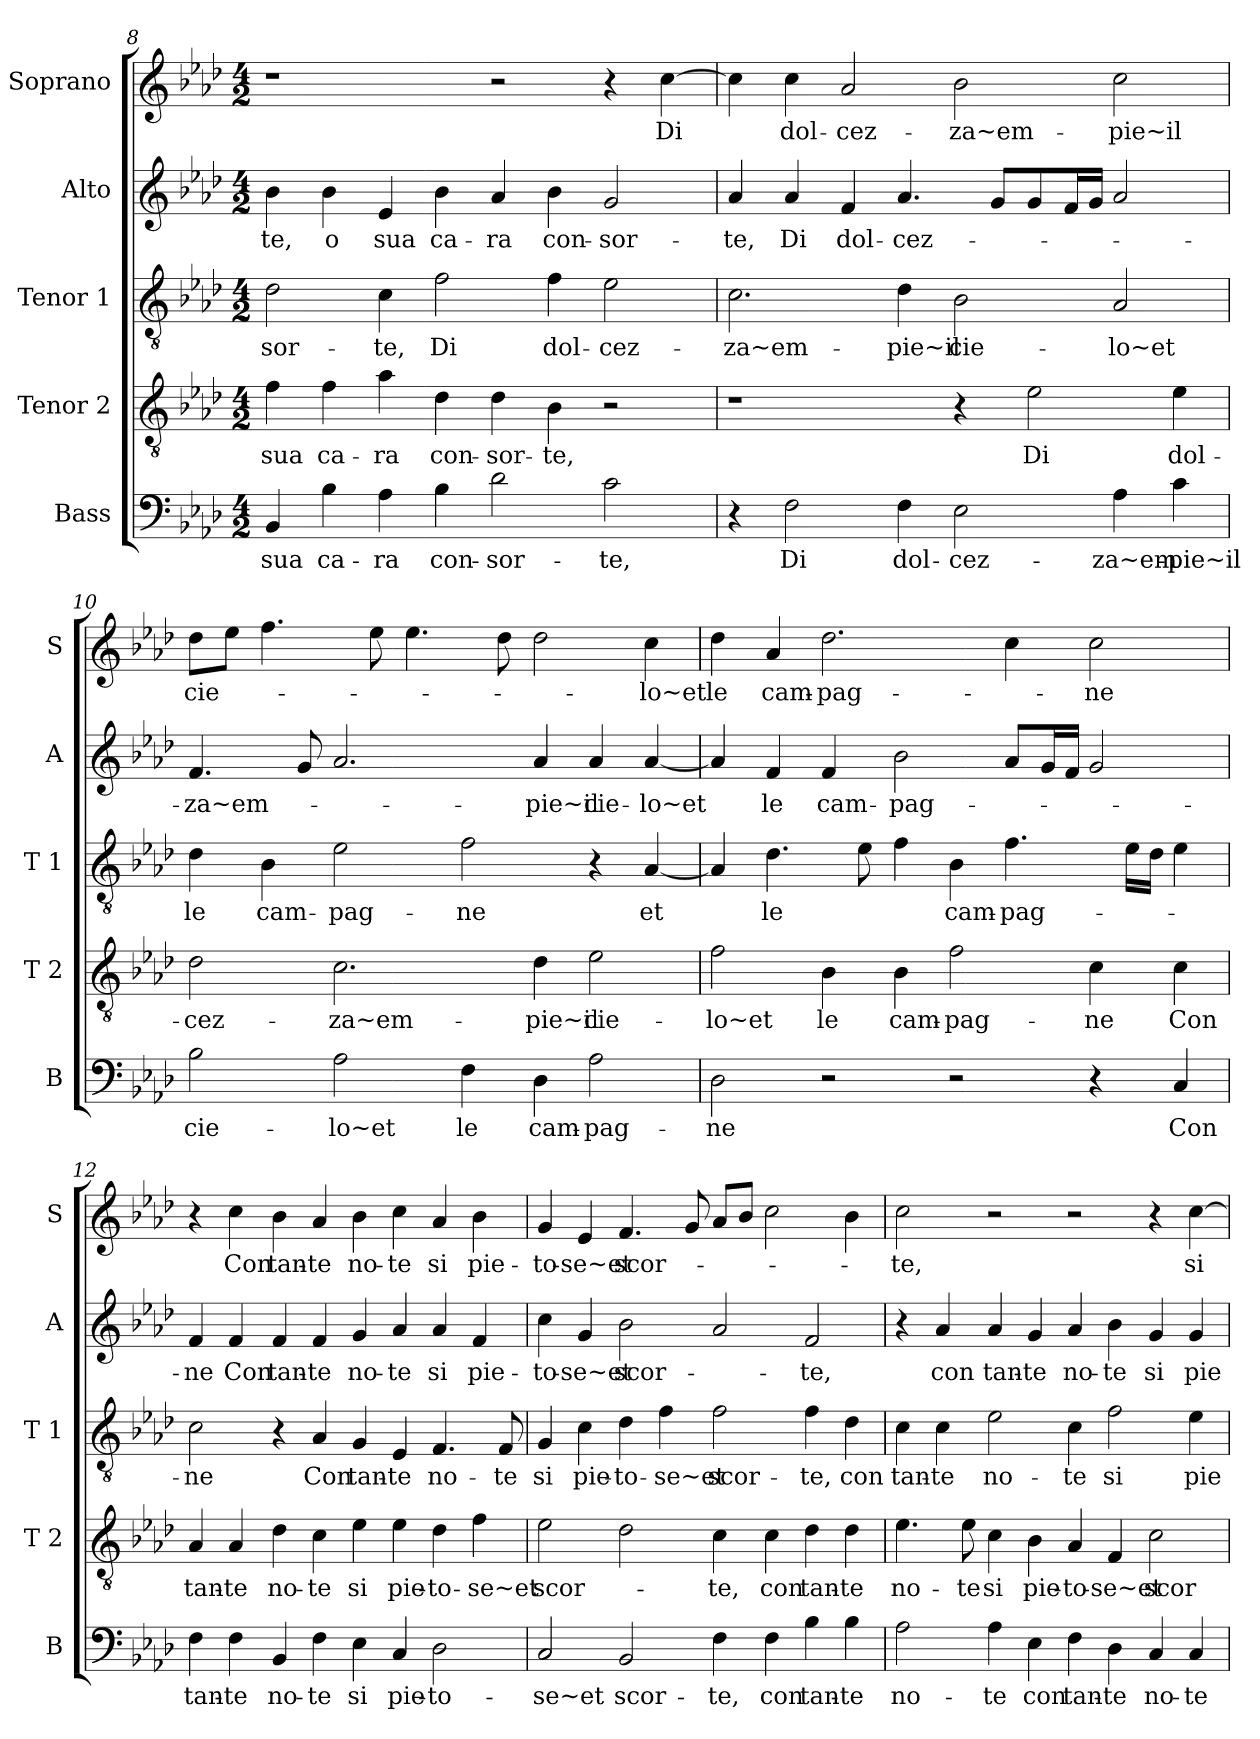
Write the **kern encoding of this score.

**kern	**text	**kern	**text	**kern	**text	**kern	**text	**kern	**text
*part5	*part5	*part4	*part4	*part3	*part3	*part2	*part2	*part1	*part1
*staff5	*staff5	*staff4	*staff4	*staff3	*staff3	*staff2	*staff2	*staff1	*staff1
*I"Bass	*	*I"Tenor 2	*	*I"Tenor 1	*	*I"Alto	*	*I"Soprano	*
*I'B	*	*I'T 2	*	*I'T 1	*	*I'A	*	*I'S	*
*clefF4	*	*clefGv2	*	*clefGv2	*	*clefG2	*	*clefG2	*
*k[b-e-a-d-]	*	*k[b-e-a-d-]	*	*k[b-e-a-d-]	*	*k[b-e-a-d-]	*	*k[b-e-a-d-]	*
*A-:	*	*A-:	*	*A-:	*	*A-:	*	*A-:	*
*M4/2	*	*M4/2	*	*M4/2	*	*M4/2	*	*M4/2	*
=8	=8	=8	=8	=8	=8	=8	=8	=8	=8
!	!LO:LY:b	!	!LO:LY:b	!	!LO:LY:b	!	!LO:LY:b	!	!
4BB-/	sua	4f\	sua	2d-\	-sor-	4b-\	-te,	1r	.
!	!LO:LY:b	!	!LO:LY:b	!	!	!	!LO:LY:b	!	!
4B-\	ca-	4f\	ca-	.	.	4b-\	o	.	.
!	!LO:LY:b	!	!LO:LY:b	!	!LO:LY:b	!	!LO:LY:b	!	!
4A-\	-ra	4a-\	-ra	4c\	-te,	4e-/	sua	.	.
!	!LO:LY:b	!	!LO:LY:b	!	!LO:LY:b	!	!LO:LY:b	!	!
4B-\	con-	4d-\	con-	2f\	Di	4b-\	ca-	.	.
!	!LO:LY:b	!	!LO:LY:b	!	!	!	!LO:LY:b	!	!
2d-\	-sor-	4d-\	-sor-	.	.	4a-/	-ra	2r	.
!	!	!	!LO:LY:b	!	!LO:LY:b	!	!LO:LY:b	!	!
.	.	4B-\	-te,	4f\	dol-	4b-\	con-	.	.
!	!LO:LY:b	!	!	!	!LO:LY:b	!	!LO:LY:b	!	!
2c\	-te,	2r	.	2e-\	-cez-	2g/	-sor-	4r	.
!	!	!	!	!	!	!	!	!	!LO:LY:b
.	.	.	.	.	.	.	.	[4cc\	Di
!!LO:PB:g=z
=9	=9	=9	=9	=9	=9	=9	=9	=9	=9
!	!	!	!	!	!LO:LY:b	!	!LO:LY:b	!	!
4r	.	1r	.	2.c\	-za~em-	4a-/	-te,	4cc\]	.
!	!LO:LY:b	!	!	!	!	!	!LO:LY:b	!	!LO:LY:b
2F\	Di	.	.	.	.	4a-/	Di	4cc\	dol-
!	!	!	!	!	!	!	!LO:LY:b	!	!LO:LY:b
.	.	.	.	.	.	4f/	dol-	2a-/	-cez-
!	!LO:LY:b	!	!	!	!LO:LY:b	!	!LO:LY:b	!	!
4F\	dol-	.	.	4d-\	-pie~il	4.a-/	-cez-	.	.
!	!LO:LY:b	!	!	!	!LO:LY:b	!	!	!	!LO:LY:b
2E-\	-cez-	4r	.	2B-\	cie-	.	.	2b-\	-za~em-
.	.	.	.	.	.	8g/L	.	.	.
!	!	!	!LO:LY:b	!	!	!	!	!	!
.	.	2e-\	Di	.	.	8g/	.	.	.
.	.	.	.	.	.	16f/L	.	.	.
.	.	.	.	.	.	16g/JJ	.	.	.
!	!LO:LY:b	!	!	!	!LO:LY:b	!	!	!	!LO:LY:b
4A-\	-za~em-	.	.	2A-/	-lo~et	2a-/	.	2cc\	-pie~il
!	!LO:LY:b	!	!LO:LY:b	!	!	!	!	!	!
4c\	-pie~il	4e-\	dol-	.	.	.	.	.	.
=10	=10	=10	=10	=10	=10	=10	=10	=10	=10
!	!LO:LY:b	!	!LO:LY:b	!	!LO:LY:b	!	!LO:LY:b	!	!LO:LY:b
2B-\	cie-	2d-\	-cez-	4d-\	le	4.f/	-za~em-	8dd-\L	cie-
.	.	.	.	.	.	.	.	8ee-\J	.
!	!	!	!	!	!LO:LY:b	!	!	!	!
.	.	.	.	4B-\	cam-	.	.	4.ff\	.
.	.	.	.	.	.	8g/	.	.	.
!	!LO:LY:b	!	!LO:LY:b	!	!LO:LY:b	!	!	!	!
2A-\	-lo~et	2.c\	-za~em-	2e-\	-pag-	2.a-/	.	.	.
.	.	.	.	.	.	.	.	8ee-\	.
.	.	.	.	.	.	.	.	4.ee-\	.
!	!LO:LY:b	!	!	!	!LO:LY:b	!	!	!	!
4F\	le	.	.	2f\	-ne	.	.	.	.
.	.	.	.	.	.	.	.	8dd-\	.
!	!LO:LY:b	!	!LO:LY:b	!	!	!	!LO:LY:b	!	!
4D-\	cam-	4d-\	-pie~il	.	.	4a-/	-pie~il	2dd-\	.
!	!LO:LY:b	!	!LO:LY:b	!	!	!	!LO:LY:b	!	!
2A-\	-pag-	2e-\	cie-	4r	.	4a-/	cie-	.	.
!	!	!	!	!	!LO:LY:b	!	!LO:LY:b	!	!LO:LY:b
.	.	.	.	[4A-/	et	[4a-/	-lo~et	4cc\	-lo~et
!!LO:LB:g=z
=11	=11	=11	=11	=11	=11	=11	=11	=11	=11
!	!LO:LY:b	!	!LO:LY:b	!	!	!	!	!	!LO:LY:b
2D-\	-ne	2f\	-lo~et	4A-/]	.	4a-/]	.	4dd-\	le
!	!	!	!	!	!LO:LY:b	!	!LO:LY:b	!	!LO:LY:b
.	.	.	.	4.d-\	le	4f/	le	4a-/	cam-
!	!	!	!LO:LY:b	!	!	!	!LO:LY:b	!	!LO:LY:b
2r	.	4B-\	le	.	.	4f/	cam-	2.dd-\	-pag-
.	.	.	.	8e-\	.	.	.	.	.
!	!	!	!LO:LY:b	!	!	!	!LO:LY:b	!	!
.	.	4B-\	cam-	4f\	.	2b-\	-pag-	.	.
!	!	!	!LO:LY:b	!	!LO:LY:b	!	!	!	!
2r	.	2f\	-pag-	4B-\	cam-	.	.	.	.
!	!	!	!	!	!LO:LY:b	!	!	!	!
.	.	.	.	4.f\	-pag-	8a-/L	.	4cc\	.
.	.	.	.	.	.	16g/L	.	.	.
.	.	.	.	.	.	16f/JJ	.	.	.
!	!	!	!LO:LY:b	!	!	!	!	!	!LO:LY:b
4r	.	4c\	-ne	.	.	2g/	.	2cc\	-ne
.	.	.	.	16e-\LL	.	.	.	.	.
.	.	.	.	16d-\JJ	.	.	.	.	.
!	!LO:LY:b	!	!LO:LY:b	!	!	!	!	!	!
4C/	Con	4c\	Con	4e-\	.	.	.	.	.
=12	=12	=12	=12	=12	=12	=12	=12	=12	=12
!	!LO:LY:b	!	!LO:LY:b	!	!LO:LY:b	!	!LO:LY:b	!	!
4F\	tan-	4A-/	tan-	2c\	-ne	4f/	-ne	4r	.
!	!LO:LY:b	!	!LO:LY:b	!	!	!	!LO:LY:b	!	!LO:LY:b
4F\	-te	4A-/	-te	.	.	4f/	Con	4cc\	Con
!	!LO:LY:b	!	!LO:LY:b	!	!	!	!LO:LY:b	!	!LO:LY:b
4BB-/	no-	4d-\	no-	4r	.	4f/	tan-	4b-\	tan-
!	!LO:LY:b	!	!LO:LY:b	!	!LO:LY:b	!	!LO:LY:b	!	!LO:LY:b
4F\	-te	4c\	-te	4A-/	Con	4f/	-te	4a-/	-te
!	!LO:LY:b	!	!LO:LY:b	!	!LO:LY:b	!	!LO:LY:b	!	!LO:LY:b
4E-\	si	4e-\	si	4G/	tan-	4g/	no-	4b-\	no-
!	!LO:LY:b	!	!LO:LY:b	!	!LO:LY:b	!	!LO:LY:b	!	!LO:LY:b
4C/	pie-	4e-\	pie-	4E-/	-te	4a-/	-te	4cc\	-te
!	!LO:LY:b	!	!LO:LY:b	!	!LO:LY:b	!	!LO:LY:b	!	!LO:LY:b
2D-\	-to-	4d-\	-to-	4.F/	no-	4a-/	si	4a-/	si
!	!	!	!LO:LY:b	!	!	!	!LO:LY:b	!	!LO:LY:b
.	.	4f\	-se~et	.	.	4f/	pie-	4b-\	pie-
!	!	!	!	!	!LO:LY:b	!	!	!	!
.	.	.	.	8F/	-te	.	.	.	.
=13	=13	=13	=13	=13	=13	=13	=13	=13	=13
!	!LO:LY:b	!	!LO:LY:b	!	!LO:LY:b	!	!LO:LY:b	!	!LO:LY:b
2C/	-se~et	2e-\	scor-	4G/	si	4cc\	-to-	4g/	-to-
!	!	!	!	!	!LO:LY:b	!	!LO:LY:b	!	!LO:LY:b
.	.	.	.	4c\	pie-	4g/	-se~et	4e-/	-se~et
!	!LO:LY:b	!	!	!	!LO:LY:b	!	!LO:LY:b	!	!LO:LY:b
2BB-/	scor-	2d-\	.	4d-\	-to-	2b-\	scor-	4.f/	scor-
!	!	!	!	!	!LO:LY:b	!	!	!	!
.	.	.	.	4f\	-se~et	.	.	.	.
.	.	.	.	.	.	.	.	8g/	.
!	!LO:LY:b	!	!LO:LY:b	!	!LO:LY:b	!	!	!	!
4F\	-te,	4c\	-te,	2f\	scor-	2a-/	.	8a-/L	.
.	.	.	.	.	.	.	.	8b-/J	.
!	!LO:LY:b	!	!LO:LY:b	!	!	!	!	!	!
4F\	con	4c\	con	.	.	.	.	2cc\	.
!	!LO:LY:b	!	!LO:LY:b	!	!LO:LY:b	!	!LO:LY:b	!	!
4B-\	tan-	4d-\	tan-	4f\	-te,	2f/	-te,	.	.
!	!LO:LY:b	!	!LO:LY:b	!	!LO:LY:b	!	!	!	!
4B-\	-te	4d-\	-te	4d-\	con	.	.	4b-\	.
!!LO:LB:g=z
=14	=14	=14	=14	=14	=14	=14	=14	=14	=14
!	!LO:LY:b	!	!LO:LY:b	!	!LO:LY:b	!	!	!	!LO:LY:b
2A-\	no-	4.e-\	no-	4c\	tan-	4r	.	2cc\	-te,
!	!	!	!	!	!LO:LY:b	!	!LO:LY:b	!	!
.	.	.	.	4c\	-te	4a-/	con	.	.
!	!	!	!LO:LY:b	!	!	!	!	!	!
.	.	8e-\	-te	.	.	.	.	.	.
!	!LO:LY:b	!	!LO:LY:b	!	!LO:LY:b	!	!LO:LY:b	!	!
4A-\	-te	4c\	si	2e-\	no-	4a-/	tan-	2r	.
!	!LO:LY:b	!	!LO:LY:b	!	!	!	!LO:LY:b	!	!
4E-\	con	4B-\	pie-	.	.	4g/	-te	.	.
!	!LO:LY:b	!	!LO:LY:b	!	!LO:LY:b	!	!LO:LY:b	!	!
4F\	tan-	4A-/	-to-	4c\	-te	4a-/	no-	2r	.
!	!LO:LY:b	!	!LO:LY:b	!	!LO:LY:b	!	!LO:LY:b	!	!
4D-\	-te	4F/	-se~et	2f\	si	4b-\	-te	.	.
!	!LO:LY:b	!	!LO:LY:b	!	!	!	!LO:LY:b	!	!
4C/	no-	2c\	scor-	.	.	4g/	si	4r	.
!	!LO:LY:b	!	!	!	!LO:LY:b	!	!LO:LY:b	!	!LO:LY:b
4C/	-te	.	.	4e-\	pie-	4g/	pie-	[4cc\	si
=	=	=	=	=	=	=	=	=	=
*-	*-	*-	*-	*-	*-	*-	*-	*-	*-
